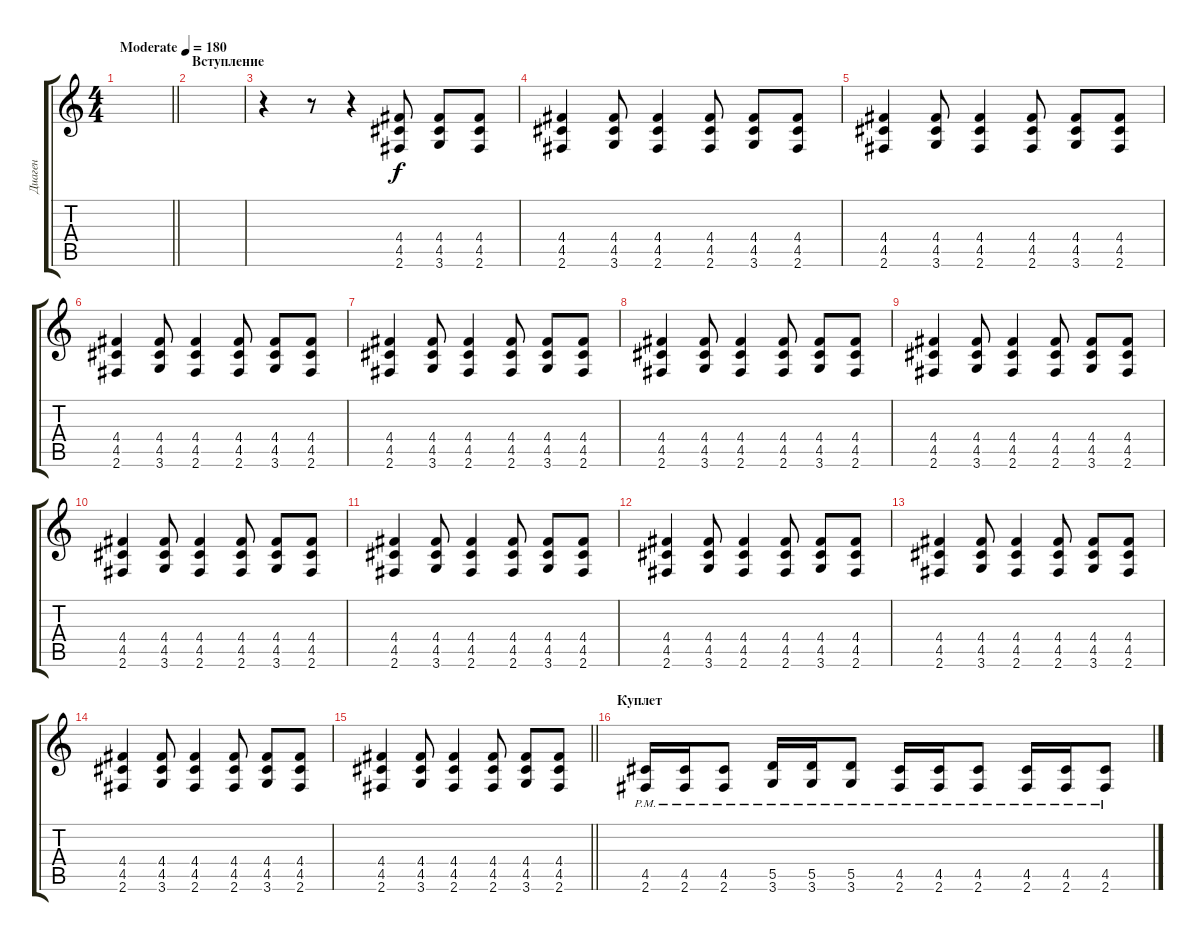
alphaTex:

\track ("Диаген" "Диаген") {instrument overdrivenguitar}
\staff {score tabs}
\tuning (E4 B3 G3 D3 A2 E2) {hide}
\ts (4 4)
\tempo (180 "Moderate")
\clef g2
\barLineRight lightlight
\ks c
|
\section ("" "Вступление")
|
r.4 r.8 r.4 (4.4 4.5 2.6).8 (4.4 4.5 3.6).8 (4.4 4.5 2.6).8 |
(4.4 4.5 2.6).4 (4.4 4.5 3.6).8 (4.4 4.5 2.6).4 (4.4 4.5 2.6).8 (4.4 4.5 3.6).8 (4.4 4.5 2.6).8 |
(4.4 4.5 2.6).4 (4.4 4.5 3.6).8 (4.4 4.5 2.6).4 (4.4 4.5 2.6).8 (4.4 4.5 3.6).8 (4.4 4.5 2.6).8 |
(4.4 4.5 2.6).4 (4.4 4.5 3.6).8 (4.4 4.5 2.6).4 (4.4 4.5 2.6).8 (4.4 4.5 3.6).8 (4.4 4.5 2.6).8 |
(4.4 4.5 2.6).4 (4.4 4.5 3.6).8 (4.4 4.5 2.6).4 (4.4 4.5 2.6).8 (4.4 4.5 3.6).8 (4.4 4.5 2.6).8 |
(4.4 4.5 2.6).4 (4.4 4.5 3.6).8 (4.4 4.5 2.6).4 (4.4 4.5 2.6).8 (4.4 4.5 3.6).8 (4.4 4.5 2.6).8 |
(4.4 4.5 2.6).4 (4.4 4.5 3.6).8 (4.4 4.5 2.6).4 (4.4 4.5 2.6).8 (4.4 4.5 3.6).8 (4.4 4.5 2.6).8 |
(4.4 4.5 2.6).4 (4.4 4.5 3.6).8 (4.4 4.5 2.6).4 (4.4 4.5 2.6).8 (4.4 4.5 3.6).8 (4.4 4.5 2.6).8 |
(4.4 4.5 2.6).4 (4.4 4.5 3.6).8 (4.4 4.5 2.6).4 (4.4 4.5 2.6).8 (4.4 4.5 3.6).8 (4.4 4.5 2.6).8 |
(4.4 4.5 2.6).4 (4.4 4.5 3.6).8 (4.4 4.5 2.6).4 (4.4 4.5 2.6).8 (4.4 4.5 3.6).8 (4.4 4.5 2.6).8 |
(4.4 4.5 2.6).4 (4.4 4.5 3.6).8 (4.4 4.5 2.6).4 (4.4 4.5 2.6).8 (4.4 4.5 3.6).8 (4.4 4.5 2.6).8 |
(4.4 4.5 2.6).4 (4.4 4.5 3.6).8 (4.4 4.5 2.6).4 (4.4 4.5 2.6).8 (4.4 4.5 3.6).8 (4.4 4.5 2.6).8 |
\barLineRight lightlight
(4.4 4.5 2.6).4 (4.4 4.5 3.6).8 (4.4 4.5 2.6).4 (4.4 4.5 2.6).8 (4.4 4.5 3.6).8 (4.4 4.5 2.6).8 |
\section ("" "Куплет")
(4.5{pm} 2.6{pm}).16 (4.5{pm} 2.6{pm}).16 (4.5{pm} 2.6{pm}).8 (5.5{pm} 3.6{pm}).16 (5.5{pm} 3.6{pm}).16 (5.5{pm} 3.6{pm}).8 (4.5{pm} 2.6{pm}).16 (4.5{pm} 2.6{pm}).16 (4.5{pm} 2.6{pm}).8 (4.5{pm} 2.6{pm}).16 (4.5{pm} 2.6{pm}).16 (4.5{pm} 2.6{pm}).8
